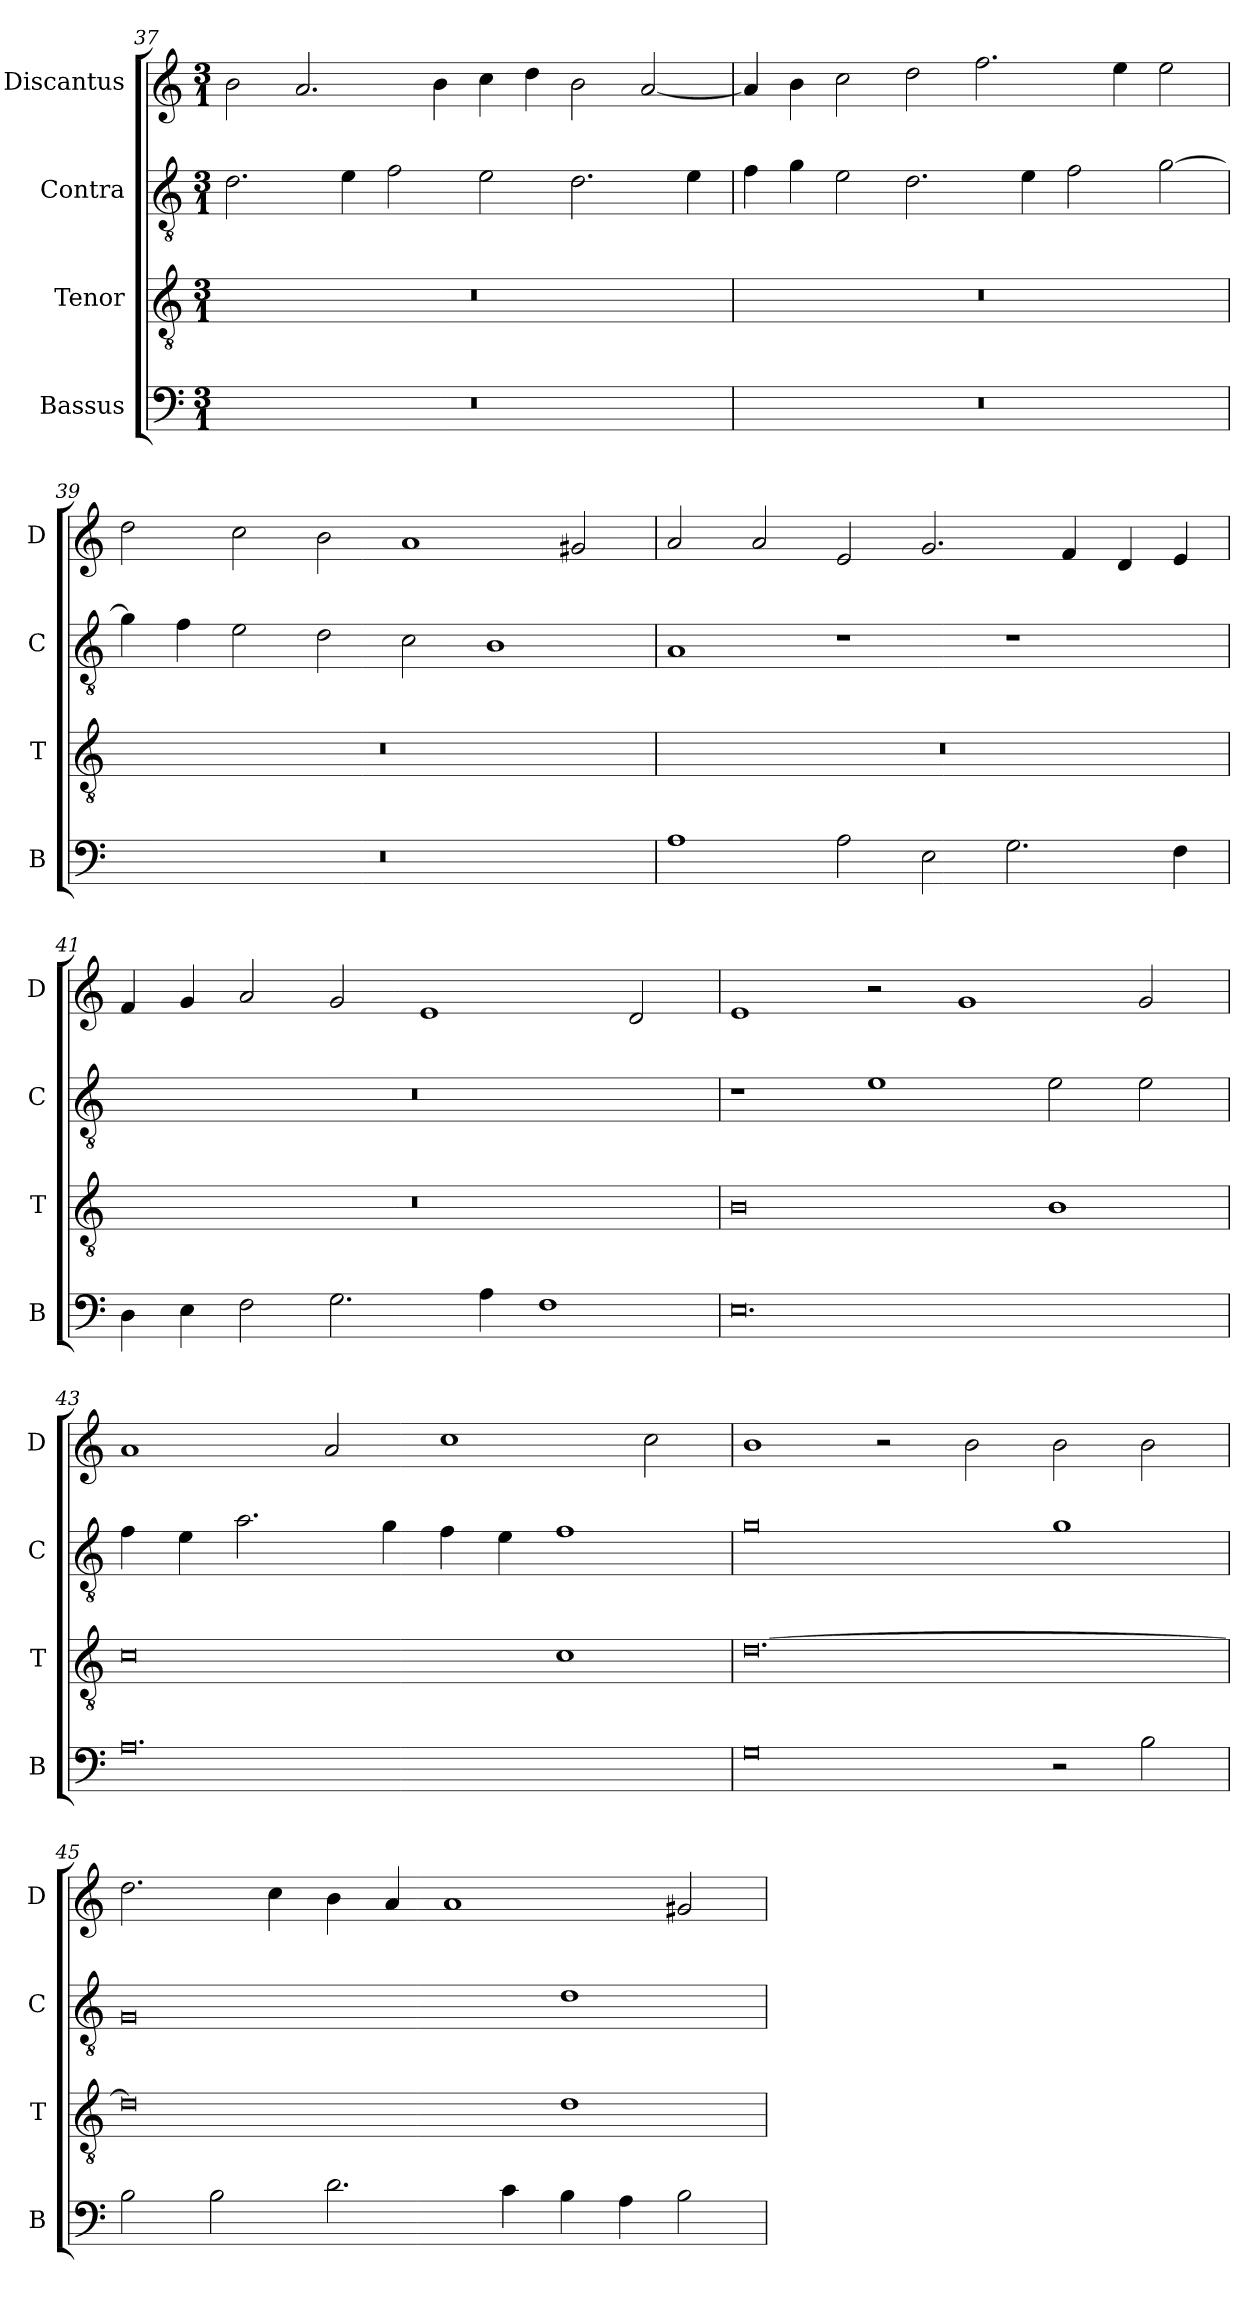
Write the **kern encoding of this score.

**kern	**kern	**kern	**kern
*part4	*part3	*part2	*part1
*staff4	*staff3	*staff2	*staff1
*I"Bassus	*I"Tenor	*I"Contra	*I"Discantus
*I'B	*I'T	*I'C	*I'D
*clefF4	*clefGv2	*clefGv2	*clefG2
*k[]	*k[]	*k[]	*k[]
*M3/1	*M3/1	*M3/1	*M3/1
=37	=37	=37	=37
0.r	0.r	2.d\	2b\
.	.	.	2.a/
.	.	4e\	.
.	.	2f\	.
.	.	.	4b\
.	.	2e\	4cc\
.	.	.	4dd\
.	.	2.d\	2b\
.	.	.	[2a/
.	.	4e\	.
=38	=38	=38	=38
0.r	0.r	4f\	4a/]
.	.	4g\	4b\
.	.	2e\	2cc\
.	.	2.d\	2dd\
.	.	.	2.ff\
.	.	4e\	.
.	.	2f\	.
.	.	.	4ee\
.	.	[2g\	2ee\
=39	=39	=39	=39
0.r	0.r	4g\]	2dd\
.	.	4f\	.
.	.	2e\	2cc\
.	.	2d\	2b\
.	.	2c\	1a
.	.	1B	.
.	.	.	2g#X/
=40	=40	=40	=40
1A	0.r	1A	2a/
.	.	.	2a/
2A\	.	1r	2e/
2E\	.	.	2.g/
2.G\	.	1r	.
.	.	.	4f/
.	.	.	4d/
4F\	.	.	4e/
=41	=41	=41	=41
4D\	0.r	0.r	4f/
4E\	.	.	4g/
2F\	.	.	2a/
2.G\	.	.	2g/
.	.	.	1e
4A\	.	.	.
1F	.	.	.
.	.	.	2d/
=42	=42	=42	=42
0.E	0B	1r	1e
.	.	1e	2r
.	.	.	1g
.	1B	2e\	.
.	.	2e\	2g/
=43	=43	=43	=43
0.A	0c	4f\	1a
.	.	4e\	.
.	.	2.a\	.
.	.	.	2a/
.	.	4g\	.
.	.	4f\	1cc
.	.	4e\	.
.	1c	1f	.
.	.	.	2cc\
=44	=44	=44	=44
0G	[0.d	0g	1b
.	.	.	2r
.	.	.	2b\
2r	.	1g	2b\
2B\	.	.	2b\
=45	=45	=45	=45
2B\	0d]	0G	2.dd\
2B\	.	.	.
.	.	.	4cc\
2.d\	.	.	4b\
.	.	.	4a/
.	.	.	1a
4c\	.	.	.
4B\	1d	1d	.
4A\	.	.	.
2B\	.	.	2g#X/
=	=	=	=
*-	*-	*-	*-
